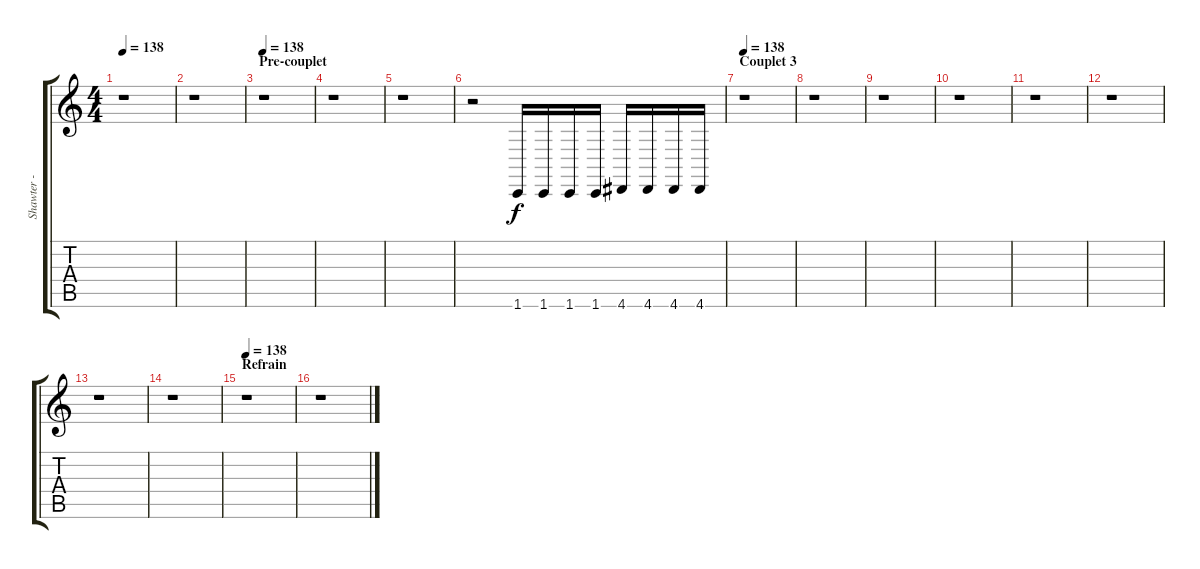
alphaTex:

\track ("Shawter - Machines 1" "Shawter - ") {instrument fx4atmosphere}
\staff {score tabs}
\tuning (Db4 Ab3 E3 B2 Gb2 B1) {hide}
\ts (4 4)
\tempo 138
\clef g2
\ks c
r.1{dy f} |
r.1 |
\section ("" "Pre-couplet")
\tempo 138
r.1 |
r.1 |
r.1 |
r.2{volume 12 balance 2 instrument pad3polysynth} 1.6.16 1.6.16 1.6.16 1.6.16 4.6.16 4.6.16 4.6.16 4.6.16 |
\section ("" "Couplet 3")
\tempo 138
r.1 |
r.1 |
r.1 |
r.1 |
r.1 |
r.1 |
r.1 |
r.1 |
\section ("" "Refrain")
\tempo 138
r.1 |
r.1
